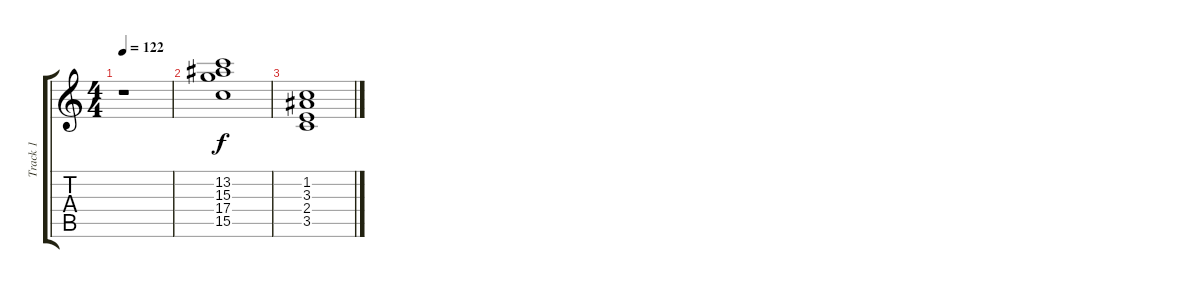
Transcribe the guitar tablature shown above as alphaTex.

\track ("Track 1" "Track 1") {instrument electricguitarclean}
\staff {score tabs}
\tuning (E4 B3 G3 D3 A2 E2) {hide}
\ts (4 4)
\tempo 122
\clef g2
\ks c
r.1{dy f} |
(13.2 15.3 17.4 15.5).1 |
(1.2 3.3 2.4 3.5).1
